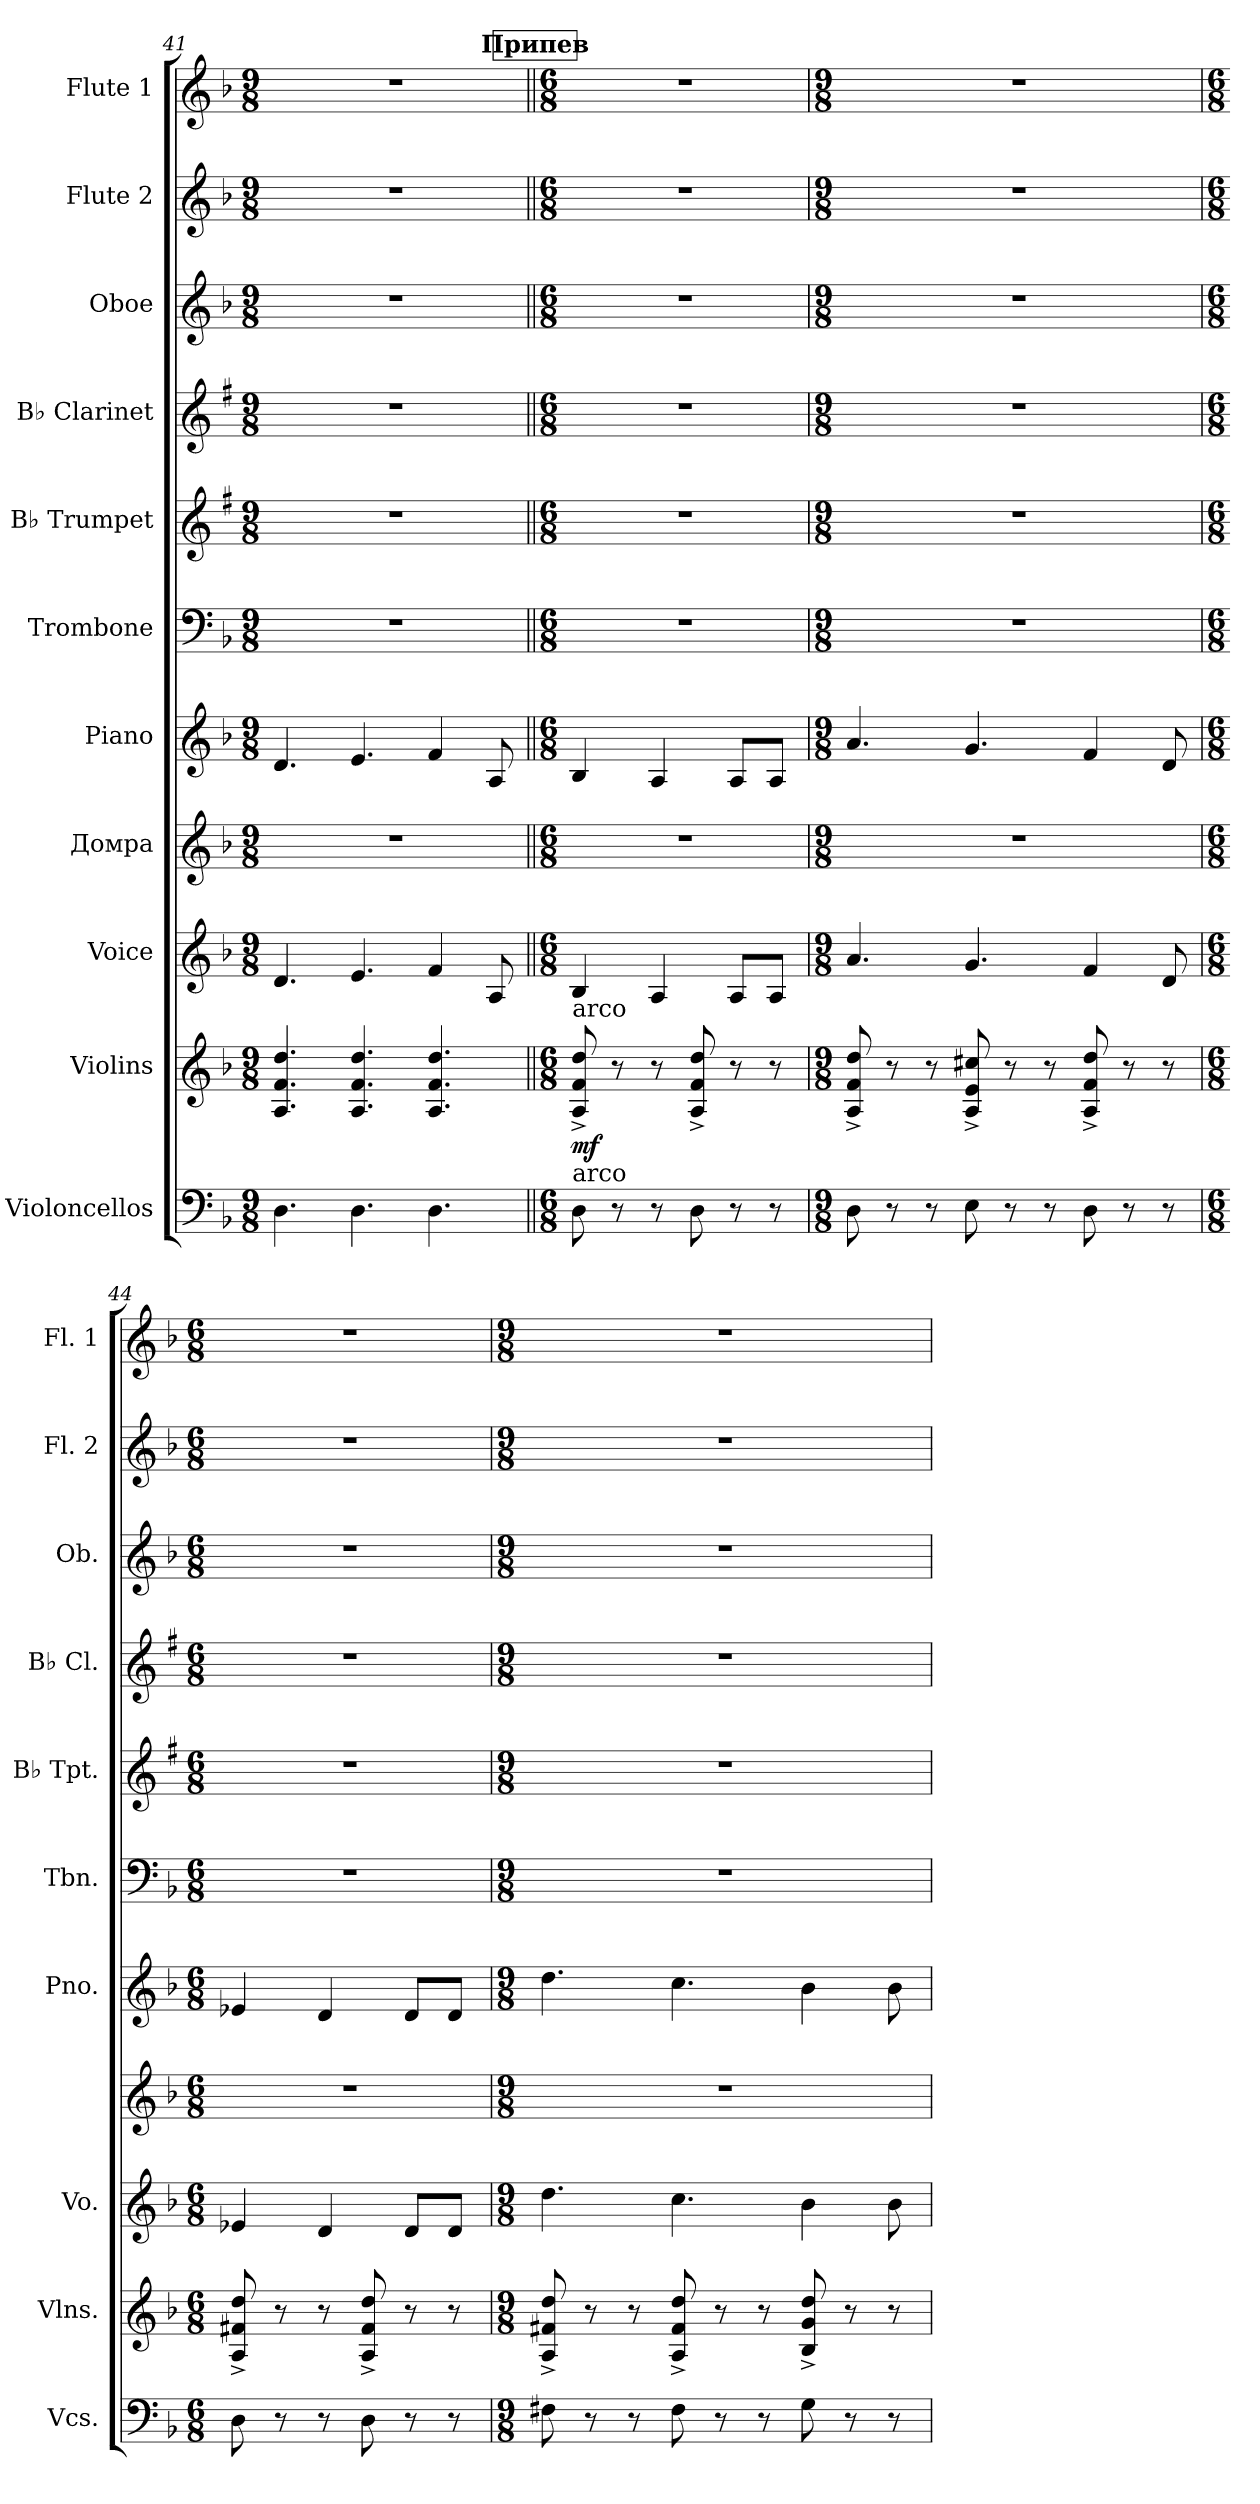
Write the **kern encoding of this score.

**kern	**kern	**dynam	**kern	**kern	**kern	**kern	**kern	**kern	**kern	**kern	**kern
*part11	*part10	*part10	*part9	*part8	*part7	*part6	*part5	*part4	*part3	*part2	*part1
*staff11	*staff10	*staff10	*staff9	*staff8	*staff7	*staff6	*staff5	*staff4	*staff3	*staff2	*staff1
*I"Violoncellos	*I"Violins	*	*I"Voice	*I"Домра	*I"Piano	*I"Trombone	*I"B♭ Trumpet	*I"B♭ Clarinet	*I"Oboe	*I"Flute 2	*I"Flute 1
*I'Vcs.	*I'Vlns.	*	*I'Vo.	*	*I'Pno.	*I'Tbn.	*I'B♭ Tpt.	*I'B♭ Cl.	*I'Ob.	*I'Fl. 2	*I'Fl. 1
*clefF4	*clefG2	*	*clefG2	*clefG2	*clefG2	*clefF4	*clefG2	*clefG2	*clefG2	*clefG2	*clefG2
*	*	*	*	*	*	*	*ITrd1c2	*ITrd1c2	*	*	*
*k[b-]	*k[b-]	*	*k[b-]	*k[b-]	*k[b-]	*k[b-]	*k[b-]	*k[b-]	*k[b-]	*k[b-]	*k[b-]
*M9/8	*M9/8	*	*M9/8	*M9/8	*M9/8	*M9/8	*M9/8	*M9/8	*M9/8	*M9/8	*M9/8
=41	=41	=41	=41	=41	=41	=41	=41	=41	=41	=41	=41
4.D\	4.A/ 4.f/ 4.dd/	.	4.d/	8%9r	4.d/	8%9r	8%9r	8%9r	8%9r	8%9r	8%9r
4.D\	4.A/ 4.f/ 4.dd/	.	4.e/	.	4.e/	.	.	.	.	.	.
4.D\	4.A/ 4.f/ 4.dd/	.	4f/	.	4f/	.	.	.	.	.	.
.	.	.	8A/	.	8A/	.	.	.	.	.	.
!!LO:PB:g=z
!!LO:REH:place=s1:a:B:fs=14:t=Припев
=42||	=42||	=42||	=42||	=42||	=42||	=42||	=42||	=42||	=42||	=42||	=42||
*M6/8	*M6/8	*	*M6/8	*M6/8	*M6/8	*M6/8	*M6/8	*M6/8	*M6/8	*M6/8	*M6/8
!	!LO:TX:a:t=arco	!	!	!	!	!	!	!	!	!	!
!LO:TX:a:t=arco	!	!	!	!	!	!	!	!	!	!	!
!	!	!LO:DY:b	!	!	!	!	!	!	!	!	!
8D\	8A/^ 8f/^ 8dd/^	mf	4B-/	2.r	4B-/	2.r	2.r	2.r	2.r	2.r	2.r
8r	8r	.	.	.	.	.	.	.	.	.	.
8r	8r	.	4A/	.	4A/	.	.	.	.	.	.
8D\	8A/^ 8f/^ 8dd/^	.	.	.	.	.	.	.	.	.	.
8r	8r	.	8A/L	.	8A/L	.	.	.	.	.	.
8r	8r	.	8A/J	.	8A/J	.	.	.	.	.	.
=43	=43	=43	=43	=43	=43	=43	=43	=43	=43	=43	=43
*M9/8	*M9/8	*	*M9/8	*M9/8	*M9/8	*M9/8	*M9/8	*M9/8	*M9/8	*M9/8	*M9/8
8D\	8A/^ 8f/^ 8dd/^	.	4.a/	8%9r	4.a/	8%9r	8%9r	8%9r	8%9r	8%9r	8%9r
8r	8r	.	.	.	.	.	.	.	.	.	.
8r	8r	.	.	.	.	.	.	.	.	.	.
8E\	8A/^ 8e/^ 8cc#X/^	.	4.g/	.	4.g/	.	.	.	.	.	.
8r	8r	.	.	.	.	.	.	.	.	.	.
8r	8r	.	.	.	.	.	.	.	.	.	.
8D\	8A/^ 8f/^ 8dd/^	.	4f/	.	4f/	.	.	.	.	.	.
8r	8r	.	.	.	.	.	.	.	.	.	.
8r	8r	.	8d/	.	8d/	.	.	.	.	.	.
=44	=44	=44	=44	=44	=44	=44	=44	=44	=44	=44	=44
*M6/8	*M6/8	*	*M6/8	*M6/8	*M6/8	*M6/8	*M6/8	*M6/8	*M6/8	*M6/8	*M6/8
8D\	8A/^ 8f#X/^ 8dd/^	.	4e-X/	2.r	4e-X/	2.r	2.r	2.r	2.r	2.r	2.r
8r	8r	.	.	.	.	.	.	.	.	.	.
8r	8r	.	4d/	.	4d/	.	.	.	.	.	.
8D\	8A/^ 8f#/^ 8dd/^	.	.	.	.	.	.	.	.	.	.
8r	8r	.	8d/L	.	8d/L	.	.	.	.	.	.
8r	8r	.	8d/J	.	8d/J	.	.	.	.	.	.
!!LO:PB:g=z
=45	=45	=45	=45	=45	=45	=45	=45	=45	=45	=45	=45
*M9/8	*M9/8	*	*M9/8	*M9/8	*M9/8	*M9/8	*M9/8	*M9/8	*M9/8	*M9/8	*M9/8
8F#X\	8A/^ 8f#X/^ 8dd/^	.	4.dd\	8%9r	4.dd\	8%9r	8%9r	8%9r	8%9r	8%9r	8%9r
8r	8r	.	.	.	.	.	.	.	.	.	.
8r	8r	.	.	.	.	.	.	.	.	.	.
8F#\	8A/^ 8f#/^ 8dd/^	.	4.cc\	.	4.cc\	.	.	.	.	.	.
8r	8r	.	.	.	.	.	.	.	.	.	.
8r	8r	.	.	.	.	.	.	.	.	.	.
8G\	8B-/^ 8g/^ 8dd/^	.	4b-\	.	4b-\	.	.	.	.	.	.
8r	8r	.	.	.	.	.	.	.	.	.	.
8r	8r	.	8b-\	.	8b-\	.	.	.	.	.	.
=	=	=	=	=	=	=	=	=	=	=	=
*-	*-	*-	*-	*-	*-	*-	*-	*-	*-	*-	*-
